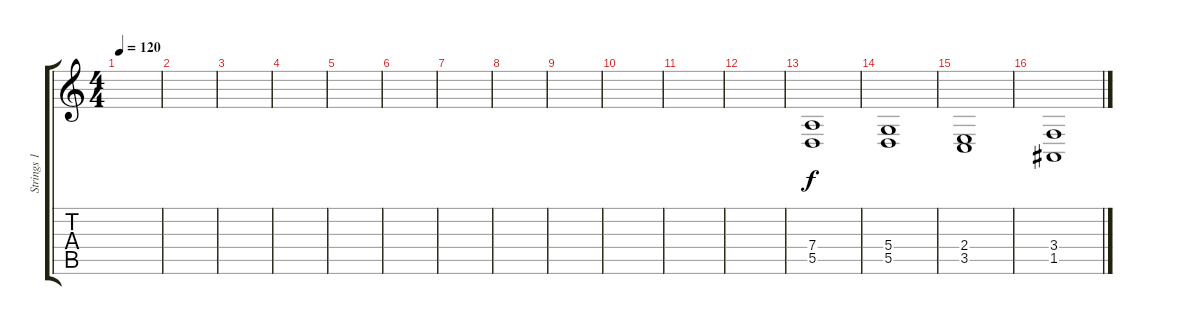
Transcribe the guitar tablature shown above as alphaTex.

\track ("Strings 1" "Strings 1") {instrument stringensemble1}
\staff {score tabs}
\tuning (E4 B3 G3 D3 A2 E2) {hide}
\ts (4 4)
\tempo 120
\clef g2
\ks c
|
|
|
|
|
|
|
|
|
|
|
|
(7.4 5.5).1{volume 13 instrument stringensemble1} |
(5.4 5.5).1 |
(2.4 3.5).1 |
(3.4 1.5).1
